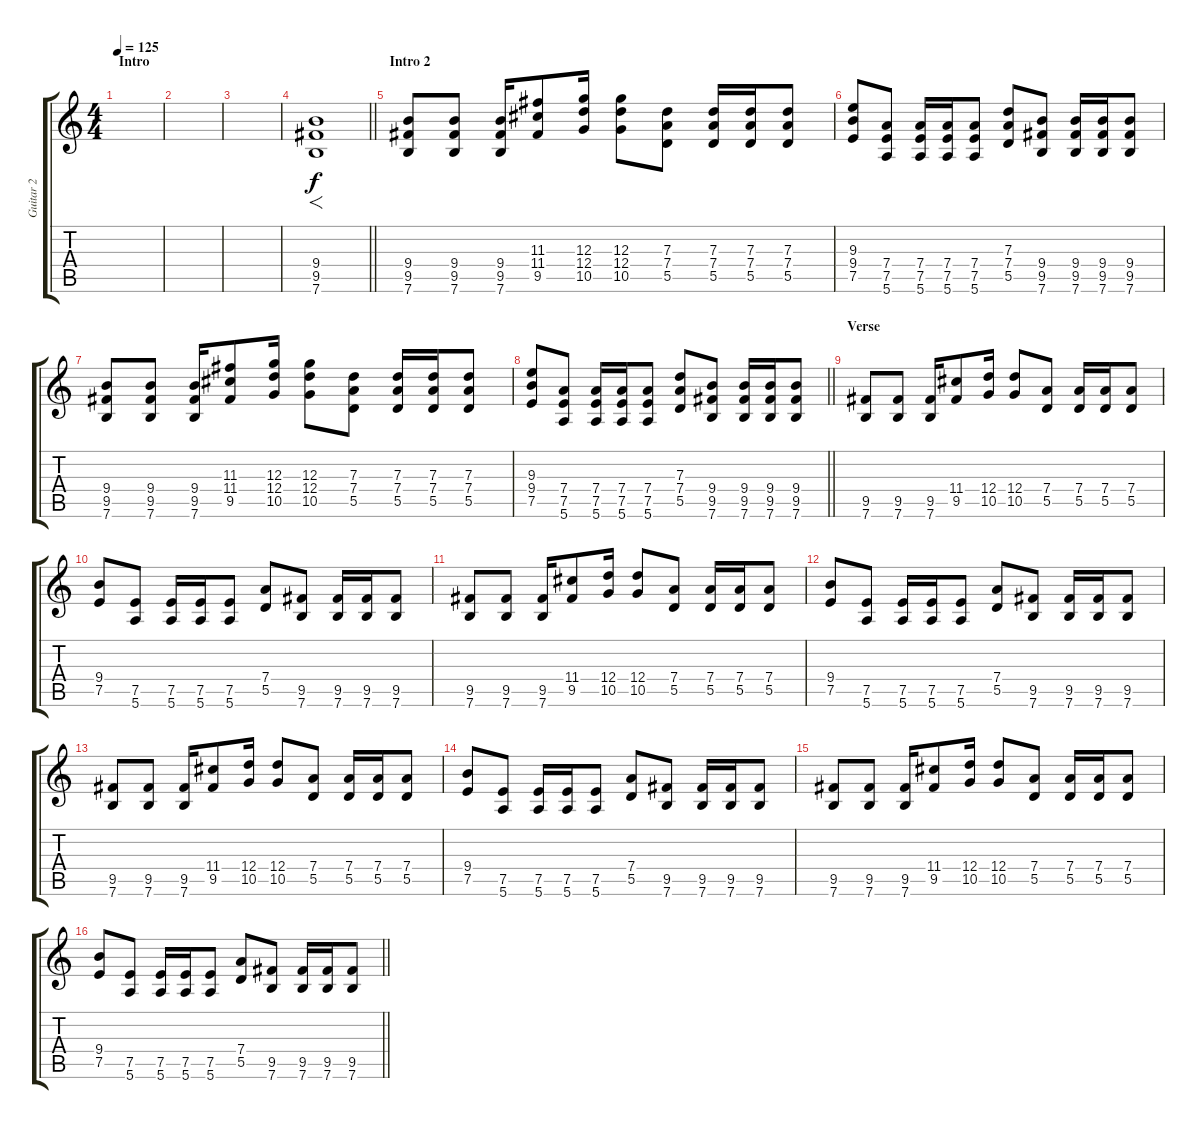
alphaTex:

\track ("Guitar 2" "Guitar 2") {instrument overdrivenguitar}
\staff {score tabs}
\tuning (E4 B3 G3 D3 A2 E2) {hide}
\ts (4 4)
\section ("" "Intro")
\tempo 125
\clef g2
\ks c
|
|
|
\barLineRight lightlight
(9.4 9.5 7.6).1{f} |
\section ("" "Intro 2 ")
(9.4 9.5 7.6).8 (9.4 9.5 7.6).8 (9.4 9.5 7.6).16 (11.3 11.4 9.5).8 (12.3 12.4 10.5).16 (12.3 12.4 10.5).8 (7.3 7.4 5.5).8 (7.3 7.4 5.5).16 (7.3 7.4 5.5).16 (7.3 7.4 5.5).8 |
(9.3 9.4 7.5).8 (7.4 7.5 5.6).8 (7.4 7.5 5.6).16 (7.4 7.5 5.6).16 (7.4 7.5 5.6).8 (7.3 7.4 5.5).8 (9.4 9.5 7.6).8 (9.4 9.5 7.6).16 (9.4 9.5 7.6).16 (9.4 9.5 7.6).8 |
(9.4 9.5 7.6).8 (9.4 9.5 7.6).8 (9.4 9.5 7.6).16 (11.3 11.4 9.5).8 (12.3 12.4 10.5).16 (12.3 12.4 10.5).8 (7.3 7.4 5.5).8 (7.3 7.4 5.5).16 (7.3 7.4 5.5).16 (7.3 7.4 5.5).8 |
\barLineRight lightlight
(9.3 9.4 7.5).8 (7.4 7.5 5.6).8 (7.4 7.5 5.6).16 (7.4 7.5 5.6).16 (7.4 7.5 5.6).8 (7.3 7.4 5.5).8 (9.4 9.5 7.6).8 (9.4 9.5 7.6).16 (9.4 9.5 7.6).16 (9.4 9.5 7.6).8 |
\section ("" "Verse")
(9.5 7.6).8{instrument electricguitarmuted} (9.5 7.6).8 (9.5 7.6).16 (11.4 9.5).8 (12.4 10.5).16 (12.4 10.5).8 (7.4 5.5).8 (7.4 5.5).16 (7.4 5.5).16 (7.4 5.5).8 |
(9.4 7.5).8 (7.5 5.6).8 (7.5 5.6).16 (7.5 5.6).16 (7.5 5.6).8 (7.4 5.5).8 (9.5 7.6).8 (9.5 7.6).16 (9.5 7.6).16 (9.5 7.6).8 |
(9.5 7.6).8 (9.5 7.6).8 (9.5 7.6).16 (11.4 9.5).8 (12.4 10.5).16 (12.4 10.5).8 (7.4 5.5).8 (7.4 5.5).16 (7.4 5.5).16 (7.4 5.5).8 |
(9.4 7.5).8 (7.5 5.6).8 (7.5 5.6).16 (7.5 5.6).16 (7.5 5.6).8 (7.4 5.5).8 (9.5 7.6).8 (9.5 7.6).16 (9.5 7.6).16 (9.5 7.6).8 |
(9.5 7.6).8 (9.5 7.6).8 (9.5 7.6).16 (11.4 9.5).8 (12.4 10.5).16 (12.4 10.5).8 (7.4 5.5).8 (7.4 5.5).16 (7.4 5.5).16 (7.4 5.5).8 |
(9.4 7.5).8 (7.5 5.6).8 (7.5 5.6).16 (7.5 5.6).16 (7.5 5.6).8 (7.4 5.5).8 (9.5 7.6).8 (9.5 7.6).16 (9.5 7.6).16 (9.5 7.6).8 |
(9.5 7.6).8 (9.5 7.6).8 (9.5 7.6).16 (11.4 9.5).8 (12.4 10.5).16 (12.4 10.5).8 (7.4 5.5).8 (7.4 5.5).16 (7.4 5.5).16 (7.4 5.5).8 |
\barLineRight lightlight
(9.4 7.5).8 (7.5 5.6).8 (7.5 5.6).16 (7.5 5.6).16 (7.5 5.6).8 (7.4 5.5).8 (9.5 7.6).8 (9.5 7.6).16 (9.5 7.6).16 (9.5 7.6).8
